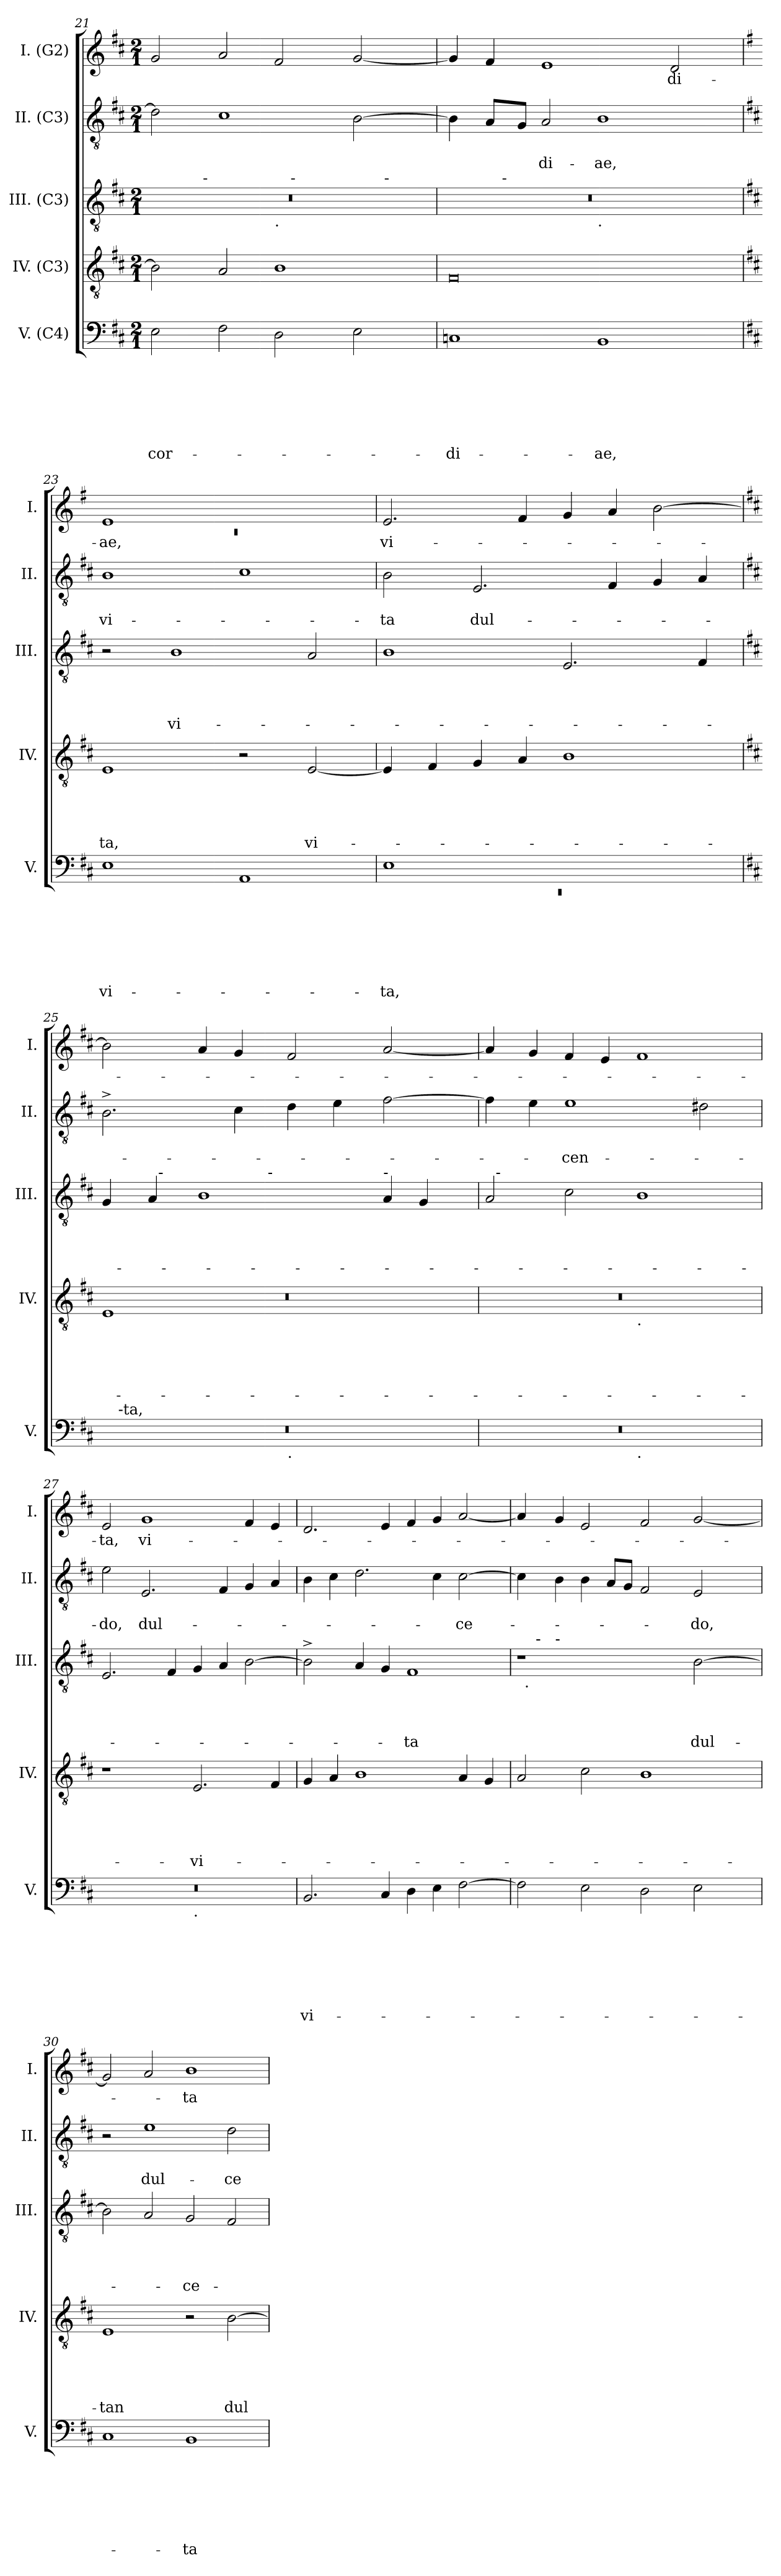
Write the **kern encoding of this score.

**kern	**text	**text	**text	**text	**text	**text	**text	**kern	**text	**text	**text	**text	**text	**kern	**text	**text	**text	**text	**kern	**text	**text	**kern	**text
*part5	*part5	*part5	*part5	*part5	*part5	*part5	*part5	*part4	*part4	*part4	*part4	*part4	*part4	*part3	*part3	*part3	*part3	*part3	*part2	*part2	*part2	*part1	*part1
*staff5	*staff5	*staff5	*staff5	*staff5	*staff5	*staff5	*staff5	*staff4	*staff4	*staff4	*staff4	*staff4	*staff4	*staff3	*staff3	*staff3	*staff3	*staff3	*staff2	*staff2	*staff2	*staff1	*staff1
*I"V. (C4)	*	*	*	*	*	*	*	*I"IV. (C3)	*	*	*	*	*	*I"III. (C3)	*	*	*	*	*I"II. (C3)	*	*	*I"I. (G2)	*
*I'V.	*	*	*	*	*	*	*	*I'IV.	*	*	*	*	*	*I'III.	*	*	*	*	*I'II.	*	*	*I'I.	*
!!LO:LB:g=z
*clefF4	*	*	*	*	*	*	*	*clefGv2	*	*	*	*	*	*clefGv2	*	*	*	*	*clefGv2	*	*	*clefG2	*
*k[f#c#]	*	*	*	*	*	*	*	*k[f#c#]	*	*	*	*	*	*k[f#c#]	*	*	*	*	*k[f#c#]	*	*	*k[f#c#]	*
*D:	*	*	*	*	*	*	*	*D:	*	*	*	*	*	*D:	*	*	*	*	*D:	*	*	*D:	*
*M2/1	*	*	*	*	*	*	*	*M2/1	*	*	*	*	*	*M2/1	*	*	*	*	*M2/1	*	*	*M2/1	*
=21	=21	=21	=21	=21	=21	=21	=21	=21	=21	=21	=21	=21	=21	=21	=21	=21	=21	=21	=21	=21	=21	=21	=21
!	!	!	!	!	!	!	!LO:LY:b	!	!	!	!	!	!	!	!	!	!	!	!	!	!	!	!
*	*	*	*	*	*	*	*	*	*	*	*	*	*	*^	*	*	*	*	*	*	*	*	*
*	*	*	*	*	*	*	*	*	*	*	*	*	*	*	*^	*	*	*	*	*	*	*	*	*
*	*	*	*	*	*	*	*	*	*	*	*	*	*	*	*	*^	*	*	*	*	*	*	*	*	*
*	*	*	*	*	*	*	*	*	*	*	*	*	*	*	*	*	*^	*	*	*	*	*	*	*	*	*
2E\	.	.	.	.	.	.	-cor-	2B\]	.	.	.	.	.	0r	4..ryy	1ryy	1ryy	1ryy	.	.	.	.	2d\]	.	.	2g/	.
!	!	!	!	!	!	!	!	!	!	!	!	!	!	!	!LO:TX:a:t=-	!	!	!	!	!	!	!	!	!	!	!	!
.	.	.	.	.	.	.	.	.	.	.	.	.	.	.	1ryy	.	.	.	.	.	.	.	.	.	.	.	.
2F#\	.	.	.	.	.	.	.	2A/	.	.	.	.	.	.	.	.	.	.	.	.	.	.	1c#	.	.	2a/	.
!	!	!	!	!	!	!	!	!	!	!	!	!	!	!	!	!LO:TX:b:t=.	!	!	!	!	!	!	!	!	!	!	!
2D\	.	.	.	.	.	.	.	1B	.	.	.	.	.	.	.	1ryy	16ryy	2ryy	.	.	.	.	.	.	.	2f#/	.
!	!	!	!	!	!	!	!	!	!	!	!	!	!	!	!	!	!LO:TX:a:t=-	!	!	!	!	!	!	!	!	!	!
.	.	.	.	.	.	.	.	.	.	.	.	.	.	.	.	.	2...ryy	.	.	.	.	.	.	.	.	.	.
.	.	.	.	.	.	.	.	.	.	.	.	.	.	.	2ryy	.	.	.	.	.	.	.	.	.	.	.	.
2E\	.	.	.	.	.	.	.	.	.	.	.	.	.	.	.	.	.	8.ryy	.	.	.	.	[>2B\	.	.	[<2g/	.
!	!	!	!	!	!	!	!	!	!	!	!	!	!	!	!	!	!	!LO:TX:a:t=-	!	!	!	!	!	!	!	!	!
.	.	.	.	.	.	.	.	.	.	.	.	.	.	.	.	.	.	4ryy	.	.	.	.	.	.	.	.	.
.	.	.	.	.	.	.	.	.	.	.	.	.	.	.	16ryy	.	.	16ryy	.	.	.	.	.	.	.	.	.
=22	=22	=22	=22	=22	=22	=22	=22	=22	=22	=22	=22	=22	=22	=22	=22	=22	=22	=22	=22	=22	=22	=22	=22	=22	=22	=22	=22
!	!	!	!	!	!	!	!LO:LY:b	!	!	!	!	!	!	!	!	!	!	!	!	!	!	!	!	!	!	!	!
*	*	*	*	*	*	*	*	*	*	*	*	*	*	*	*	*v	*v	*v	*	*	*	*	*	*	*	*	*
1Cn	.	.	.	.	.	.	-di-	0F#	.	.	.	.	.	0r	4ryy	1ryy	.	.	.	.	4B\]	.	.	4g/]	.
.	.	.	.	.	.	.	.	.	.	.	.	.	.	.	16ryy	.	.	.	.	.	8A/L	.	.	4f#/	.
!	!	!	!	!	!	!	!	!	!	!	!	!	!	!	!LO:TX:a:t=-	!	!	!	!	!	!	!	!	!	!
.	.	.	.	.	.	.	.	.	.	.	.	.	.	.	1ryy	.	.	.	.	.	.	.	.	.	.
.	.	.	.	.	.	.	.	.	.	.	.	.	.	.	.	.	.	.	.	.	8G/J	.	.	.	.
!	!	!	!	!	!	!	!	!	!	!	!	!	!	!	!	!	!	!	!	!	!	!	!LO:LY:b	!	!
.	.	.	.	.	.	.	.	.	.	.	.	.	.	.	.	.	.	.	.	.	2A/	.	-di-	1e	.
!	!	!	!	!	!	!	!	!	!	!	!	!	!	!	!	!LO:TX:b:t=.	!	!	!	!	!	!	!	!	!
!	!	!	!	!	!	!	!LO:LY:b	!	!	!	!	!	!	!	!	!	!	!	!	!	!	!	!LO:LY:b	!	!
1BB	.	.	.	.	.	.	-ae,	.	.	.	.	.	.	.	.	1ryy	.	.	.	.	1B	.	-ae,	.	.
.	.	.	.	.	.	.	.	.	.	.	.	.	.	.	2ryy	.	.	.	.	.	.	.	.	.	.
!	!	!	!	!	!	!	!	!	!	!	!	!	!	!	!	!	!	!	!	!	!	!	!	!	!LO:LY:b
.	.	.	.	.	.	.	.	.	.	.	.	.	.	.	.	.	.	.	.	.	.	.	.	2d/	-di-
.	.	.	.	.	.	.	.	.	.	.	.	.	.	.	8.ryy	.	.	.	.	.	.	.	.	.	.
*	*	*	*	*	*	*	*	*	*	*	*	*	*	*v	*v	*v	*	*	*	*	*	*	*	*	*
=23	=23	=23	=23	=23	=23	=23	=23	=23	=23	=23	=23	=23	=23	=23	=23	=23	=23	=23	=23	=23	=23	=23	=23
*	*	*	*	*	*	*	*	*	*	*	*	*	*	*	*	*	*	*	*	*	*	*k[f#]	*
*	*	*	*	*	*	*	*	*	*	*	*	*	*	*	*	*	*	*	*	*	*	*G:	*
*	*	*	*	*	*	*	*	*	*	*	*	*	*	*^	*	*	*	*	*	*	*	*^	*
*	*	*	*	*	*	*	*	*	*	*	*	*	*	*	*^	*	*	*	*	*	*	*	*	*	*
!	!	!	!	!	!	!	!LO:LY:b	!	!	!	!	!	!LO:LY:b	!	!	!	!	!	!	!	!	!	!LO:LY:b	!	!LO:N:vis=1	!LO:LY:b
*	*	*	*	*	*	*	*	*	*	*	*	*	*	*v	*v	*v	*	*	*	*	*	*	*	*	*	*
1E	.	.	.	.	.	.	vi-	1E	.	.	.	.	-ta,	2r	.	.	.	.	1B	.	vi-	1e	0rc	-ae,
!	!	!	!	!	!	!	!	!	!	!	!	!	!	!	!	!	!	!LO:LY:b	!	!	!	!	!	!
.	.	.	.	.	.	.	.	.	.	.	.	.	.	1B	.	.	.	vi-	.	.	.	.	.	.
1AA	.	.	.	.	.	.	.	2r	.	.	.	.	.	.	.	.	.	.	1c#	.	.	1ryy	.	.
!	!	!	!	!	!	!	!	!	!	!	!	!	!LO:LY:b	!	!	!	!	!	!	!	!	!	!	!
.	.	.	.	.	.	.	.	[<2E/	.	.	.	.	vi-	2A/	.	.	.	.	.	.	.	.	.	.
*	*	*	*	*	*	*	*	*	*	*	*	*	*	*	*	*	*	*	*	*	*	*v	*v	*
=24	=24	=24	=24	=24	=24	=24	=24	=24	=24	=24	=24	=24	=24	=24	=24	=24	=24	=24	=24	=24	=24	=24	=24
*^	*	*	*	*	*	*	*	*	*	*	*	*	*	*	*	*	*	*	*	*	*	*	*
!	!LO:N:vis=1	!	!	!	!	!	!	!LO:LY:b	!	!	!	!	!	!	!	!	!	!	!	!	!	!LO:LY:b	!	!LO:LY:b
1E	0rEE	.	.	.	.	.	.	-ta,	4E/]	.	.	.	.	.	1B	.	.	.	.	2B\	.	-ta	2.e/	vi-
.	.	.	.	.	.	.	.	.	4F#/	.	.	.	.	.	.	.	.	.	.	.	.	.	.	.
!	!	!	!	!	!	!	!	!	!	!	!	!	!	!	!	!	!	!	!	!	!	!LO:LY:b	!	!
.	.	.	.	.	.	.	.	.	4G/	.	.	.	.	.	.	.	.	.	.	2.E/	.	dul-	.	.
.	.	.	.	.	.	.	.	.	4A/	.	.	.	.	.	.	.	.	.	.	.	.	.	4f#/	.
1ryy	.	.	.	.	.	.	.	.	1B	.	.	.	.	.	2.E/	.	.	.	.	.	.	.	4g/	.
.	.	.	.	.	.	.	.	.	.	.	.	.	.	.	.	.	.	.	.	4F#/	.	.	4a/	.
.	.	.	.	.	.	.	.	.	.	.	.	.	.	.	.	.	.	.	.	4G/	.	.	[>2b\	.
.	.	.	.	.	.	.	.	.	.	.	.	.	.	.	4F#/	.	.	.	.	4A/	.	.	.	.
*v	*v	*	*	*	*	*	*	*	*	*	*	*	*	*	*	*	*	*	*	*	*	*	*	*
!!LO:PB:g=z
=25	=25	=25	=25	=25	=25	=25	=25	=25	=25	=25	=25	=25	=25	=25	=25	=25	=25	=25	=25	=25	=25	=25	=25
*	*	*	*	*	*	*	*	*	*	*	*	*	*	*	*	*	*	*	*	*	*	*k[f#c#]	*
*	*	*	*	*	*	*	*	*	*	*	*	*	*	*	*	*	*	*	*	*	*	*D:	*
*	*	*	*	*	*	*	*	*^	*	*	*	*	*	*	*	*	*	*	*	*	*	*	*
*	*	*	*	*	*	*	*	*	*^	*	*	*	*	*	*	*	*	*	*	*	*	*	*	*
!	!	!	!	!	!	!	!	!	!	!LO:N:vis=1	!	!	!	!	!	!	!	!	!	!	!	!	!	!	!
*^	*	*	*	*	*	*	*	*	*	*	*	*	*	*	*	*^	*	*	*	*	*	*	*	*	*
*	*^	*	*	*	*	*	*	*	*	*	*	*	*	*	*	*	*	*^	*	*	*	*	*	*	*	*	*
0r	16ryy	1ryy	.	.	.	.	.	.	.	4ryy	1E	0r	.	.	.	.	.	4G/	4ryy	2ryy	.	.	.	.	2.B^>\	.	.	2b\]	.
!	!LO:TX:a:t=-ta,	!	!	!	!	!	!	!	!	!	!	!	!	!	!	!	!	!	!	!	!	!	!	!	!	!	!	!	!
.	1ryy	.	.	.	.	.	.	.	.	.	.	.	.	.	.	.	.	.	.	.	.	.	.	.	.	.	.	.	.
.	.	.	.	.	.	.	.	.	.	16ryy	.	.	.	.	.	.	.	4A/	32ryy	.	.	.	.	.	.	.	.	.	.
!	!	!	!	!	!	!	!	!	!	!	!	!	!	!	!	!	!	!	!LO:TX:a:t=-	!	!	!	!	!	!	!	!	!	!
.	.	.	.	.	.	.	.	.	.	.	.	.	.	.	.	.	.	.	1ryy	.	.	.	.	.	.	.	.	.	.
.	.	.	.	.	.	.	.	.	.	1ryy	.	.	.	.	.	.	.	.	.	.	.	.	.	.	.	.	.	.	.
.	.	.	.	.	.	.	.	.	.	.	.	.	.	.	.	.	.	1B	.	4ryy	.	.	.	.	.	.	.	4a/	.
.	.	.	.	.	.	.	.	.	.	.	.	.	.	.	.	.	.	.	.	8ryy	.	.	.	.	4c#\	.	.	4g/	.
.	.	.	.	.	.	.	.	.	.	.	.	.	.	.	.	.	.	.	.	32ryy	.	.	.	.	.	.	.	.	.
!	!	!	!	!	!	!	!	!	!	!	!	!	!	!	!	!	!	!	!	!LO:TX:a:t=-	!	!	!	!	!	!	!	!	!
.	.	.	.	.	.	.	.	.	.	.	.	.	.	.	.	.	.	.	.	1ryy	.	.	.	.	.	.	.	.	.
!	!	!LO:TX:b:t=.	!	!	!	!	!	!	!	!	!	!	!	!	!	!	!	!	!	!	!	!	!	!	!	!	!	!	!
.	.	1ryy	.	.	.	.	.	.	.	.	1ryy	.	.	.	.	.	.	.	.	.	.	.	.	.	4d\	.	.	2f#/	.
.	2...ryy	.	.	.	.	.	.	.	.	.	.	.	.	.	.	.	.	.	.	.	.	.	.	.	.	.	.	.	.
.	.	.	.	.	.	.	.	.	.	.	.	.	.	.	.	.	.	.	.	.	.	.	.	.	4e\	.	.	.	.
.	.	.	.	.	.	.	.	.	.	.	.	.	.	.	.	.	.	.	2ryy	.	.	.	.	.	.	.	.	.	.
.	.	.	.	.	.	.	.	.	.	2ryy	.	.	.	.	.	.	.	.	.	.	.	.	.	.	.	.	.	.	.
!	!	!	!	!	!	!	!	!	!	!	!	!	!	!	!	!	!	!LO:TX:a:t=-	!	!	!	!	!	!	!	!	!	!	!
.	.	.	.	.	.	.	.	.	.	.	.	.	.	.	.	.	.	4A/	.	.	.	.	.	.	[>2f#\	.	.	[<2a/	.
.	.	.	.	.	.	.	.	.	.	.	.	.	.	.	.	.	.	4G/	.	.	.	.	.	.	.	.	.	.	.
.	.	.	.	.	.	.	.	.	.	.	.	.	.	.	.	.	.	.	8..ryy	.	.	.	.	.	.	.	.	.	.
.	.	.	.	.	.	.	.	.	.	8.ryy	.	.	.	.	.	.	.	.	.	.	.	.	.	.	.	.	.	.	.
.	.	.	.	.	.	.	.	.	.	.	.	.	.	.	.	.	.	.	.	16.ryy	.	.	.	.	.	.	.	.	.
*	*v	*v	*	*	*	*	*	*	*	*	*	*	*	*	*	*	*	*	*v	*v	*	*	*	*	*	*	*	*	*
*	*	*	*	*	*	*	*	*	*	*v	*v	*	*	*	*	*	*	*	*	*	*	*	*	*	*	*	*
=26	=26	=26	=26	=26	=26	=26	=26	=26	=26	=26	=26	=26	=26	=26	=26	=26	=26	=26	=26	=26	=26	=26	=26	=26	=26	=26
0r	1ryy	.	.	.	.	.	.	.	0r	1ryy	.	.	.	.	.	2A/	32ryy	.	.	.	.	4f#\]	.	.	4a/]	.
!	!	!	!	!	!	!	!	!	!	!	!	!	!	!	!	!	!LO:TX:a:t=-	!	!	!	!	!	!	!	!	!
.	.	.	.	.	.	.	.	.	.	.	.	.	.	.	.	.	1ryy	.	.	.	.	.	.	.	.	.
.	.	.	.	.	.	.	.	.	.	.	.	.	.	.	.	.	.	.	.	.	.	4e\	.	.	4g/	.
!	!	!	!	!	!	!	!	!	!	!	!	!	!	!	!	!	!	!	!	!	!	!	!	!LO:LY:b:rj	!	!
.	.	.	.	.	.	.	.	.	.	.	.	.	.	.	.	2c#\	.	.	.	.	.	1e	.	-cen-	4f#/	.
.	.	.	.	.	.	.	.	.	.	.	.	.	.	.	.	.	.	.	.	.	.	.	.	.	4e/	.
!	!	!	!	!	!	!	!	!	!	!LO:TX:b:t=.	!	!	!	!	!	!	!	!	!	!	!	!	!	!	!	!
!	!LO:TX:b:t=.	!	!	!	!	!	!	!	!	!	!	!	!	!	!	!	!	!	!	!	!	!	!	!	!	!
.	1ryy	.	.	.	.	.	.	.	.	1ryy	.	.	.	.	.	1B	.	.	.	.	.	.	.	.	1f#	.
.	.	.	.	.	.	.	.	.	.	.	.	.	.	.	.	.	2ryy	.	.	.	.	.	.	.	.	.
.	.	.	.	.	.	.	.	.	.	.	.	.	.	.	.	.	.	.	.	.	.	2d#X\	.	.	.	.
.	.	.	.	.	.	.	.	.	.	.	.	.	.	.	.	.	4...ryy	.	.	.	.	.	.	.	.	.
=27	=27	=27	=27	=27	=27	=27	=27	=27	=27	=27	=27	=27	=27	=27	=27	=27	=27	=27	=27	=27	=27	=27	=27	=27	=27	=27
!	!	!	!	!	!	!	!	!	!	!	!	!	!	!	!	!	!	!	!	!	!	!	!	!LO:LY:b	!	!LO:LY:b
*	*	*	*	*	*	*	*	*	*v	*v	*	*	*	*	*	*	*	*	*	*	*	*	*	*	*	*
*	*	*	*	*	*	*	*	*	*	*	*	*	*	*	*v	*v	*	*	*	*	*	*	*	*	*
0r	1ryy	.	.	.	.	.	.	.	1r	.	.	.	.	.	2.E/	.	.	.	.	2e\	.	-do,	2e/	-ta,
!	!	!	!	!	!	!	!	!	!	!	!	!	!	!	!	!	!	!	!	!	!	!LO:LY:b	!	!LO:LY:b
.	.	.	.	.	.	.	.	.	.	.	.	.	.	.	.	.	.	.	.	2.E/	.	dul-	1g	vi-
.	.	.	.	.	.	.	.	.	.	.	.	.	.	.	4F#/	.	.	.	.	.	.	.	.	.
!	!LO:TX:b:t=.	!	!	!	!	!	!	!	!	!	!	!	!	!	!	!	!	!	!	!	!	!	!	!
!	!	!	!	!	!	!	!	!	!	!	!	!	!	!LO:LY:b	!	!	!	!	!	!	!	!	!	!
.	1ryy	.	.	.	.	.	.	.	2.E/	.	.	.	.	-vi-	4G/	.	.	.	.	.	.	.	.	.
.	.	.	.	.	.	.	.	.	.	.	.	.	.	.	4A/	.	.	.	.	4F#/	.	.	.	.
.	.	.	.	.	.	.	.	.	.	.	.	.	.	.	[>2B\	.	.	.	.	4G/	.	.	4f#/	.
.	.	.	.	.	.	.	.	.	4F#/	.	.	.	.	.	.	.	.	.	.	4A/	.	.	4e/	.
=28	=28	=28	=28	=28	=28	=28	=28	=28	=28	=28	=28	=28	=28	=28	=28	=28	=28	=28	=28	=28	=28	=28	=28	=28
!	!	!	!	!	!	!	!	!LO:LY:b	!	!	!	!	!	!	!	!	!	!	!	!	!	!	!	!
*v	*v	*	*	*	*	*	*	*	*	*	*	*	*	*	*	*	*	*	*	*	*	*	*	*
2.BB/	.	.	.	.	.	.	vi-	4G/	.	.	.	.	.	2B^>\]	.	.	.	.	4B\	.	.	2.d/	.
.	.	.	.	.	.	.	.	4A/	.	.	.	.	.	.	.	.	.	.	4c#\	.	.	.	.
.	.	.	.	.	.	.	.	1B	.	.	.	.	.	4A/	.	.	.	.	2.d\	.	.	.	.
4C#/	.	.	.	.	.	.	.	.	.	.	.	.	.	4G/	.	.	.	.	.	.	.	4e/	.
!	!	!	!	!	!	!	!	!	!	!	!	!	!	!	!	!	!	!LO:LY:b	!	!	!	!	!
4D\	.	.	.	.	.	.	.	.	.	.	.	.	.	1F#	.	.	.	-ta	.	.	.	4f#/	.
4E\	.	.	.	.	.	.	.	.	.	.	.	.	.	.	.	.	.	.	4c#\	.	.	4g/	.
!	!	!	!	!	!	!	!	!	!	!	!	!	!	!	!	!	!	!	!	!	!LO:LY:b	!	!
[<2F#\	.	.	.	.	.	.	.	4A/	.	.	.	.	.	.	.	.	.	.	[<2c#\	.	-ce-	[<2a/	.
.	.	.	.	.	.	.	.	4G/	.	.	.	.	.	.	.	.	.	.	.	.	.	.	.
!!LO:LB:g=z
=29	=29	=29	=29	=29	=29	=29	=29	=29	=29	=29	=29	=29	=29	=29	=29	=29	=29	=29	=29	=29	=29	=29	=29
*	*	*	*	*	*	*	*	*	*	*	*	*	*	*^	*	*	*	*	*	*	*	*	*
*	*	*	*	*	*	*	*	*	*	*	*	*	*	*	*^	*	*	*	*	*	*	*	*	*
*	*	*	*	*	*	*	*	*	*	*	*	*	*	*	*	*^	*	*	*	*	*	*	*	*	*
2F#\]	.	.	.	.	.	.	.	2A/	.	.	.	.	.	1r	32ryy	16.ryy	4ryy	.	.	.	.	4c#\]	.	.	4a/]	.
!	!	!	!	!	!	!	!	!	!	!	!	!	!	!	!LO:TX:b:t=.	!	!	!	!	!	!	!	!	!	!	!
.	.	.	.	.	.	.	.	.	.	.	.	.	.	.	1ryy	.	.	.	.	.	.	.	.	.	.	.
!	!	!	!	!	!	!	!	!	!	!	!	!	!	!	!	!LO:TX:a:t=-	!	!	!	!	!	!	!	!	!	!
.	.	.	.	.	.	.	.	.	.	.	.	.	.	.	.	1ryy	.	.	.	.	.	.	.	.	.	.
!	!	!	!	!	!	!	!	!	!	!	!	!	!	!	!	!	!LO:TX:a:t=-	!	!	!	!	!	!	!	!	!
.	.	.	.	.	.	.	.	.	.	.	.	.	.	.	.	.	1..ryy	.	.	.	.	4B\	.	.	4g/	.
2E\	.	.	.	.	.	.	.	2c#\	.	.	.	.	.	.	.	.	.	.	.	.	.	4B\	.	.	2e/	.
.	.	.	.	.	.	.	.	.	.	.	.	.	.	.	.	.	.	.	.	.	.	8A/L	.	.	.	.
.	.	.	.	.	.	.	.	.	.	.	.	.	.	.	.	.	.	.	.	.	.	8G/J	.	.	.	.
2D\	.	.	.	.	.	.	.	1B	.	.	.	.	.	2ryy	.	.	.	.	.	.	.	2F#/	.	.	2f#/	.
.	.	.	.	.	.	.	.	.	.	.	.	.	.	.	2ryy	.	.	.	.	.	.	.	.	.	.	.
.	.	.	.	.	.	.	.	.	.	.	.	.	.	.	.	2ryy	.	.	.	.	.	.	.	.	.	.
!	!	!	!	!	!	!	!	!	!	!	!	!	!	!	!	!	!	!	!	!	!LO:LY:b	!	!	!LO:LY:b	!	!
2E\	.	.	.	.	.	.	.	.	.	.	.	.	.	[>2B\	.	.	.	.	.	.	dul-	2E/	.	-do,	[<2g/	.
.	.	.	.	.	.	.	.	.	.	.	.	.	.	.	4...ryy	.	.	.	.	.	.	.	.	.	.	.
.	.	.	.	.	.	.	.	.	.	.	.	.	.	.	.	4ryy	.	.	.	.	.	.	.	.	.	.
.	.	.	.	.	.	.	.	.	.	.	.	.	.	.	.	8ryy	.	.	.	.	.	.	.	.	.	.
.	.	.	.	.	.	.	.	.	.	.	.	.	.	.	.	32ryy	.	.	.	.	.	.	.	.	.	.
=30	=30	=30	=30	=30	=30	=30	=30	=30	=30	=30	=30	=30	=30	=30	=30	=30	=30	=30	=30	=30	=30	=30	=30	=30	=30	=30
!	!	!	!	!	!	!	!	!	!	!	!	!	!LO:LY:b:rj	!	!	!	!	!	!	!	!	!	!	!	!	!
*	*	*	*	*	*	*	*	*	*	*	*	*	*	*v	*v	*v	*v	*	*	*	*	*	*	*	*	*
1C#	.	.	.	.	.	.	.	1E	.	.	.	.	-tan	2B\]	.	.	.	.	2r	.	.	2g/]	.
!	!	!	!	!	!	!	!	!	!	!	!	!	!	!	!	!	!	!	!	!	!LO:LY:b	!	!
.	.	.	.	.	.	.	.	.	.	.	.	.	.	2A/	.	.	.	.	1e	.	dul-	2a/	.
!	!	!	!	!	!	!	!LO:LY:b	!	!	!	!	!	!	!	!	!	!	!LO:LY:b	!	!	!	!	!LO:LY:b
1BB	.	.	.	.	.	.	-ta	2r	.	.	.	.	.	2G/	.	.	.	-ce-	.	.	.	1b	-ta
!	!	!	!	!	!	!	!	!	!	!	!	!	!LO:LY:b	!	!	!	!	!	!	!	!LO:LY:b	!	!
.	.	.	.	.	.	.	.	[>2B\	.	.	.	.	dul-	2F#/	.	.	.	.	2d\	.	-ce-	.	.
=	=	=	=	=	=	=	=	=	=	=	=	=	=	=	=	=	=	=	=	=	=	=	=
*-	*-	*-	*-	*-	*-	*-	*-	*-	*-	*-	*-	*-	*-	*-	*-	*-	*-	*-	*-	*-	*-	*-	*-
